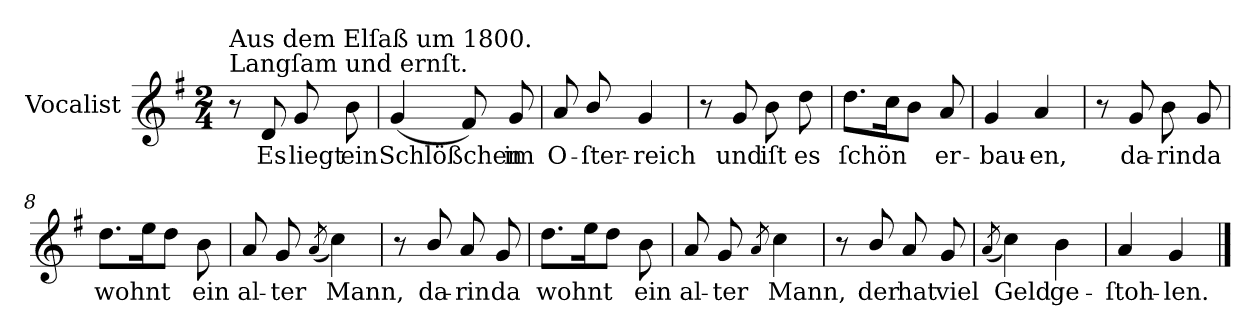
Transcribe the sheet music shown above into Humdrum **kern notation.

**kern	**text
*part1	*part1
*staff1	*staff1
*I"Vocalist	*
*k[f#]	*
*G:	*
*M2/4	*
=1	=1
!LO:TX:a:t=Langſam und ernſt.	!
!LO:TX:a:t=Aus dem Elſaß um 1800.	!
8r	.
8d	Es
8g	liegt
8b	ein
=2	=2
(>4g	Schlößchen
8f#)	.
8g	im
=3	=3
8a	O-
8b/	-ſter-
4g	-reich
=4	=4
8r	.
8g	und
8b	iſt
8dd	es
=5	=5
8.ddL	ſchön
16ccK	.
8bJ	.
8a	er-
=6	=6
4g	-bau-
4a	-en,
=7	=7
8r	.
8g	da-
8b	-rin
8g	da
=8	=8
8.ddL	wohnt
16eeK	.
8ddJ	.
8b	ein
=9	=9
8a	al-
8g	-ter
(8qa	.
4cc)	Mann,
=10	=10
8r	.
8b/	da-
8a	-rin
8g	da
=11	=11
8.ddL	wohnt
16eeK	.
8ddJ	.
8b	ein
=12	=12
8a	al-
8g	-ter
8qa	.
4cc	Mann,
=13	=13
8r	.
8b/	der
8a	hat
8g	viel
=14	=14
(8qa	.
4cc)	Geld
4b	ge-
=15	=15
4a	-ſtoh-
4g	-len.
==	==
*-	*-
